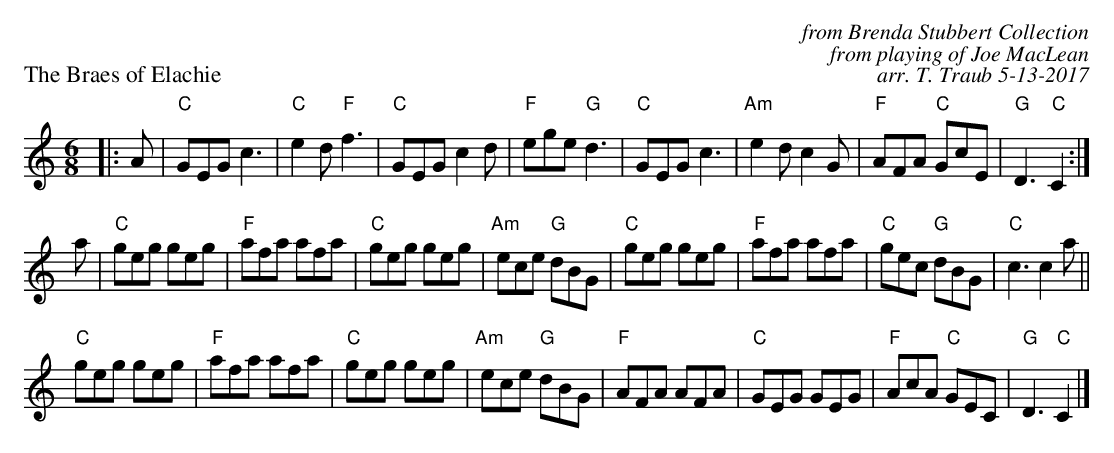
X:1
P: The Braes of Elachie
C: from Brenda Stubbert Collection
C: from playing of Joe MacLean
C: arr. T. Traub 5-13-2017
M: 6/8
L: 1/8
K: C
|: A|"C"GEG c3|"C"e2 d "F"f3|"C"GEG c2 d|"F"ege "G"d3|"C"GEG c3|"Am"e2 d c2 G|"F"AFA "C"GcE|"G"D3 "C"C2 :|
a|"C"geg geg|"F"afa afa|"C"geg geg|"Am"ece "G"dBG|"C"geg geg|"F"afa afa|"C"gec "G"dBG |"C"c3 c2 a||
"C"geg geg|"F"afa afa|"C"geg geg|"Am"ece "G"dBG|"F"AFA AFA |"C"GEG GEG |"F"AcA "C"GEC|"G"D3 "C"C2 |]
